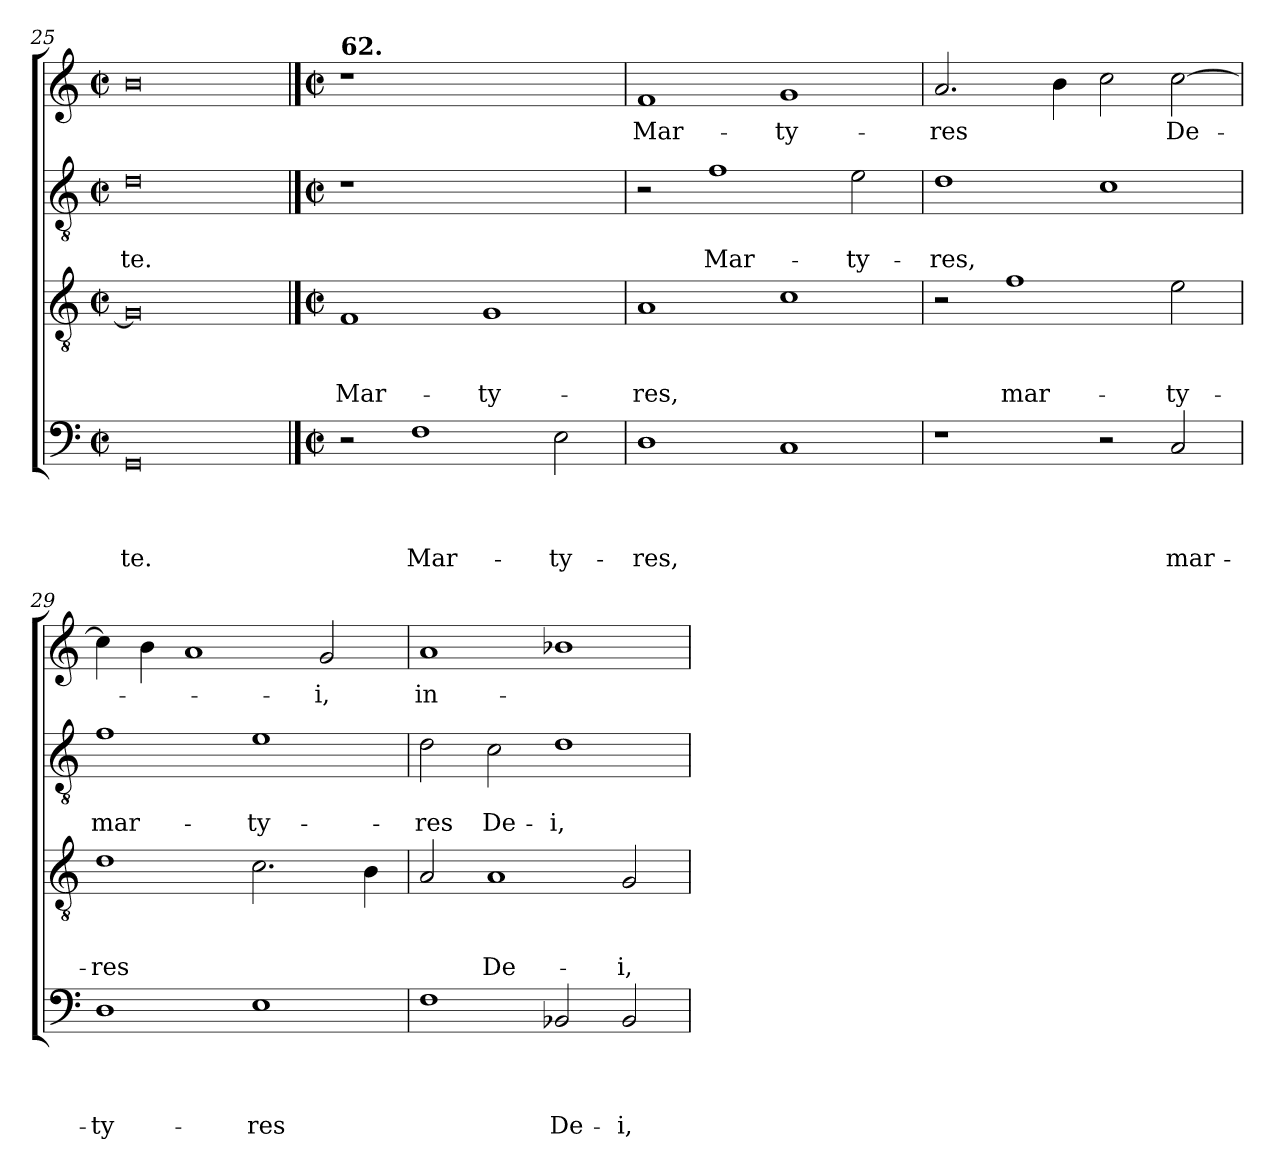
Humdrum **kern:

**kern	**text	**text	**text	**text	**kern	**text	**text	**text	**kern	**text	**text	**kern	**text
*part4	*part4	*part4	*part4	*part4	*part3	*part3	*part3	*part3	*part2	*part2	*part2	*part1	*part1
*staff4	*staff4	*staff4	*staff4	*staff4	*staff3	*staff3	*staff3	*staff3	*staff2	*staff2	*staff2	*staff1	*staff1
*clefF4	*	*	*	*	*clefGv2	*	*	*	*clefGv2	*	*	*clefG2	*
*k[]	*	*	*	*	*k[]	*	*	*	*k[]	*	*	*k[]	*
*C:	*	*	*	*	*C:	*	*	*	*C:	*	*	*C:	*
*M2/2	*	*	*	*	*M2/2	*	*	*	*M2/2	*	*	*M2/2	*
*met(c|)	*	*	*	*	*met(c|)	*	*	*	*met(c|)	*	*	*met(c|)	*
=25	=25	=25	=25	=25	=25	=25	=25	=25	=25	=25	=25	=25	=25
!	!	!	!	!LO:LY:b	!	!	!	!	!	!	!LO:LY:b	!	!
0GG	.	.	.	-te.	0G]	.	.	.	0d	.	-te.	0b	.
!!LO:LB:g=z
==26	==26	==26	==26	==26	==26	==26	==26	==26	==26	==26	==26	==26	==26
*M2/2	*	*	*	*	*M2/2	*	*	*	*M2/2	*	*	*M2/2	*
*met(c|)	*	*	*	*	*met(c|)	*	*	*	*met(c|)	*	*	*met(c|)	*
!	!	!	!	!	!	!	!	!	!	!	!	!LO:TX:a:B:t=62.	!
!	!	!	!	!	!	!	!	!LO:LY:b	!	!	!	!	!
2r	.	.	.	.	1F	.	.	Mar-	1r	.	.	1r	.
!	!	!	!	!LO:LY:b	!	!	!	!	!	!	!	!	!
1F	.	.	.	Mar-	.	.	.	.	.	.	.	.	.
!	!	!	!	!	!	!	!	!LO:LY:b	!	!	!	!	!
.	.	.	.	.	1G	.	.	-ty-	1ryy	.	.	1ryy	.
!	!	!	!	!LO:LY:b	!	!	!	!	!	!	!	!	!
2E\	.	.	.	-ty-	.	.	.	.	.	.	.	.	.
=27	=27	=27	=27	=27	=27	=27	=27	=27	=27	=27	=27	=27	=27
!	!	!	!	!LO:LY:b	!	!	!	!LO:LY:b	!	!	!	!	!LO:LY:b
1D	.	.	.	-res,	1A	.	.	-res,	2r	.	.	1f	Mar-
!	!	!	!	!	!	!	!	!	!	!	!LO:LY:b	!	!
.	.	.	.	.	.	.	.	.	1f	.	Mar-	.	.
!	!	!	!	!	!	!	!	!	!	!	!	!	!LO:LY:b
1C	.	.	.	.	1c	.	.	.	.	.	.	1g	-ty-
!	!	!	!	!	!	!	!	!	!	!	!LO:LY:b	!	!
.	.	.	.	.	.	.	.	.	2e\	.	-ty-	.	.
=28	=28	=28	=28	=28	=28	=28	=28	=28	=28	=28	=28	=28	=28
!	!	!	!	!	!	!	!	!	!	!	!LO:LY:b	!	!LO:LY:b
1r	.	.	.	.	2r	.	.	.	1d	.	-res,	2.a/	-res
!	!	!	!	!	!	!	!	!LO:LY:b	!	!	!	!	!
.	.	.	.	.	1f	.	.	mar-	.	.	.	.	.
.	.	.	.	.	.	.	.	.	.	.	.	4b\	.
2r	.	.	.	.	.	.	.	.	1c	.	.	2cc\	.
!	!	!	!	!LO:LY:b	!	!	!	!LO:LY:b	!	!	!	!	!LO:LY:b
2C/	.	.	.	mar-	2e\	.	.	-ty-	.	.	.	[2cc\	De-
=29	=29	=29	=29	=29	=29	=29	=29	=29	=29	=29	=29	=29	=29
!	!	!	!	!LO:LY:b	!	!	!	!LO:LY:b	!	!	!LO:LY:b	!	!
1D	.	.	.	-ty-	1d	.	.	-res	1f	.	mar-	4cc\]	.
.	.	.	.	.	.	.	.	.	.	.	.	4b\	.
.	.	.	.	.	.	.	.	.	.	.	.	1a	.
!	!	!	!	!LO:LY:b	!	!	!	!	!	!	!LO:LY:b	!	!
1E	.	.	.	-res	2.c\	.	.	.	1e	.	-ty-	.	.
!	!	!	!	!	!	!	!	!	!	!	!	!	!LO:LY:b
.	.	.	.	.	.	.	.	.	.	.	.	2g/	-i,
.	.	.	.	.	4B\	.	.	.	.	.	.	.	.
=30	=30	=30	=30	=30	=30	=30	=30	=30	=30	=30	=30	=30	=30
!	!	!	!	!	!	!	!	!	!	!	!LO:LY:b	!	!LO:LY:b
1F	.	.	.	.	2A/	.	.	.	2d\	.	-res	1a	in-
!	!	!	!	!	!	!	!	!LO:LY:b	!	!	!LO:LY:b	!	!
.	.	.	.	.	1A	.	.	De-	2c\	.	De-	.	.
!	!	!	!	!LO:LY:b	!	!	!	!	!	!	!LO:LY:b	!	!
2BB-X/	.	.	.	De-	.	.	.	.	1d	.	-i,	1b-X	.
!	!	!	!	!LO:LY:b	!	!	!	!LO:LY:b	!	!	!	!	!
2BB-/	.	.	.	-i,	2G/	.	.	-i,	.	.	.	.	.
=	=	=	=	=	=	=	=	=	=	=	=	=	=
*-	*-	*-	*-	*-	*-	*-	*-	*-	*-	*-	*-	*-	*-
